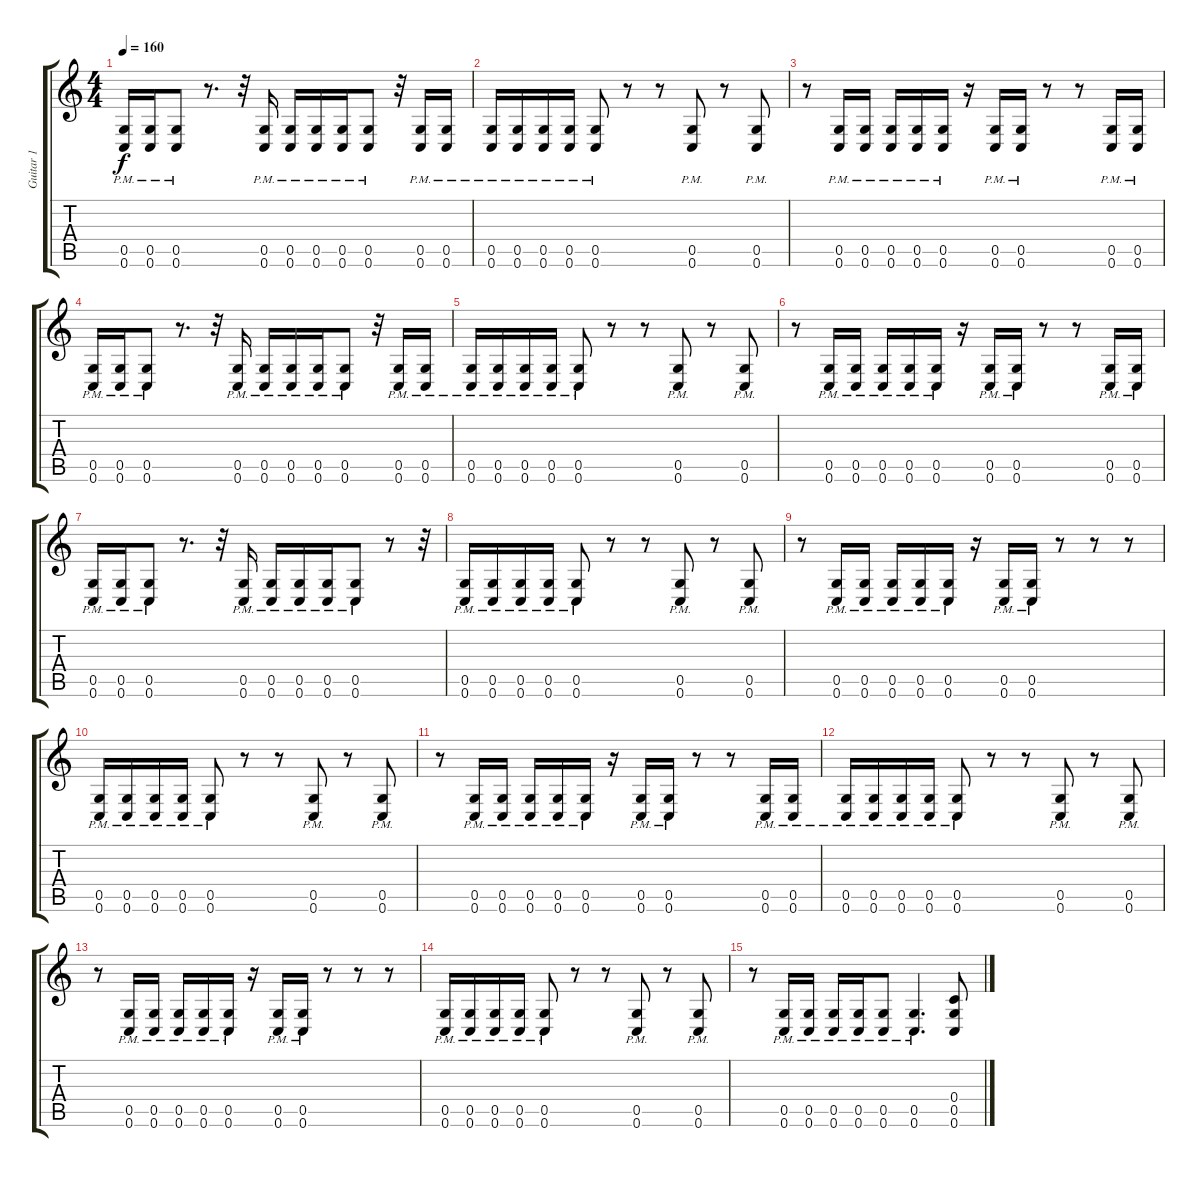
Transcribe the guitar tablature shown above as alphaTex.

\track ("Guitar 1" "Guitar 1") {instrument distortionguitar}
\staff {score tabs}
\tuning (D4 A3 F3 C3 G2 C2) {hide}
\ts (4 4)
\tempo 160
\clef g2
\ks c
(0.5{pm} 0.6{pm}).16{dy f} (0.5{pm} 0.6{pm}).16 (0.5{pm} 0.6{pm}).8 r.8{d} r.32 (0.5{pm} 0.6{pm}).16 (0.5{pm} 0.6{pm}).16 (0.5{pm} 0.6{pm}).16 (0.5{pm} 0.6{pm}).16 (0.5{pm} 0.6{pm}).8 r.32 (0.5{pm} 0.6{pm}).16 (0.5{pm} 0.6{pm}).16 |
(0.5{pm} 0.6{pm}).16 (0.5{pm} 0.6{pm}).16 (0.5{pm} 0.6{pm}).16 (0.5{pm} 0.6{pm}).16 (0.5{pm} 0.6{pm}).8 r.8 r.8 (0.5{pm} 0.6{pm}).8 r.8 (0.5{pm} 0.6{pm}).8 |
r.8 (0.5{pm} 0.6{pm}).16 (0.5{pm} 0.6{pm}).16 (0.5{pm} 0.6{pm}).16 (0.5{pm} 0.6{pm}).16 (0.5{pm} 0.6{pm}).16 r.16 (0.5{pm} 0.6{pm}).16 (0.5{pm} 0.6{pm}).16 r.8 r.8 (0.5{pm} 0.6{pm}).16 (0.5{pm} 0.6{pm}).16 |
(0.5{pm} 0.6{pm}).16 (0.5{pm} 0.6{pm}).16 (0.5{pm} 0.6{pm}).8 r.8{d} r.32 (0.5{pm} 0.6{pm}).16 (0.5{pm} 0.6{pm}).16 (0.5{pm} 0.6{pm}).16 (0.5{pm} 0.6{pm}).16 (0.5{pm} 0.6{pm}).8 r.32 (0.5{pm} 0.6{pm}).16 (0.5{pm} 0.6{pm}).16 |
(0.5{pm} 0.6{pm}).16 (0.5{pm} 0.6{pm}).16 (0.5{pm} 0.6{pm}).16 (0.5{pm} 0.6{pm}).16 (0.5{pm} 0.6{pm}).8 r.8 r.8 (0.5{pm} 0.6{pm}).8 r.8 (0.5{pm} 0.6{pm}).8 |
r.8 (0.5{pm} 0.6{pm}).16 (0.5{pm} 0.6{pm}).16 (0.5{pm} 0.6{pm}).16 (0.5{pm} 0.6{pm}).16 (0.5{pm} 0.6{pm}).16 r.16 (0.5{pm} 0.6{pm}).16 (0.5{pm} 0.6{pm}).16 r.8 r.8 (0.5{pm} 0.6{pm}).16 (0.5{pm} 0.6{pm}).16 |
(0.5{pm} 0.6{pm}).16 (0.5{pm} 0.6{pm}).16 (0.5{pm} 0.6{pm}).8 r.8{d} r.32 (0.5{pm} 0.6{pm}).16 (0.5{pm} 0.6{pm}).16 (0.5{pm} 0.6{pm}).16 (0.5{pm} 0.6{pm}).16 (0.5{pm} 0.6{pm}).8 r.8 r.32 |
(0.5{pm} 0.6{pm}).16 (0.5{pm} 0.6{pm}).16 (0.5{pm} 0.6{pm}).16 (0.5{pm} 0.6{pm}).16 (0.5{pm} 0.6{pm}).8 r.8 r.8 (0.5{pm} 0.6{pm}).8 r.8 (0.5{pm} 0.6{pm}).8 |
r.8 (0.5{pm} 0.6{pm}).16 (0.5{pm} 0.6{pm}).16 (0.5{pm} 0.6{pm}).16 (0.5{pm} 0.6{pm}).16 (0.5{pm} 0.6{pm}).16 r.16 (0.5{pm} 0.6{pm}).16 (0.5{pm} 0.6{pm}).16 r.8 r.8 r.8 |
(0.5{pm} 0.6{pm}).16 (0.5{pm} 0.6{pm}).16 (0.5{pm} 0.6{pm}).16 (0.5{pm} 0.6{pm}).16 (0.5{pm} 0.6{pm}).8 r.8 r.8 (0.5{pm} 0.6{pm}).8 r.8 (0.5{pm} 0.6{pm}).8 |
r.8 (0.5{pm} 0.6{pm}).16 (0.5{pm} 0.6{pm}).16 (0.5{pm} 0.6{pm}).16 (0.5{pm} 0.6{pm}).16 (0.5{pm} 0.6{pm}).16 r.16 (0.5{pm} 0.6{pm}).16 (0.5{pm} 0.6{pm}).16 r.8 r.8 (0.5{pm} 0.6{pm}).16 (0.5{pm} 0.6{pm}).16 |
(0.5{pm} 0.6{pm}).16 (0.5{pm} 0.6{pm}).16 (0.5{pm} 0.6{pm}).16 (0.5{pm} 0.6{pm}).16 (0.5{pm} 0.6{pm}).8 r.8 r.8 (0.5{pm} 0.6{pm}).8 r.8 (0.5{pm} 0.6{pm}).8 |
r.8 (0.5{pm} 0.6{pm}).16 (0.5{pm} 0.6{pm}).16 (0.5{pm} 0.6{pm}).16 (0.5{pm} 0.6{pm}).16 (0.5{pm} 0.6{pm}).16 r.16 (0.5{pm} 0.6{pm}).16 (0.5{pm} 0.6{pm}).16 r.8 r.8 r.8 |
(0.5{pm} 0.6{pm}).16 (0.5{pm} 0.6{pm}).16 (0.5{pm} 0.6{pm}).16 (0.5{pm} 0.6{pm}).16 (0.5{pm} 0.6{pm}).8 r.8 r.8 (0.5{pm} 0.6{pm}).8 r.8 (0.5{pm} 0.6{pm}).8 |
r.8 (0.5{pm} 0.6{pm}).16 (0.5{pm} 0.6{pm}).16 (0.5{pm} 0.6{pm}).16 (0.5{pm} 0.6{pm}).16 (0.5{pm} 0.6{pm}).8 (0.5{pm} 0.6{pm}).4{d} (0.4 0.5 0.6).8
